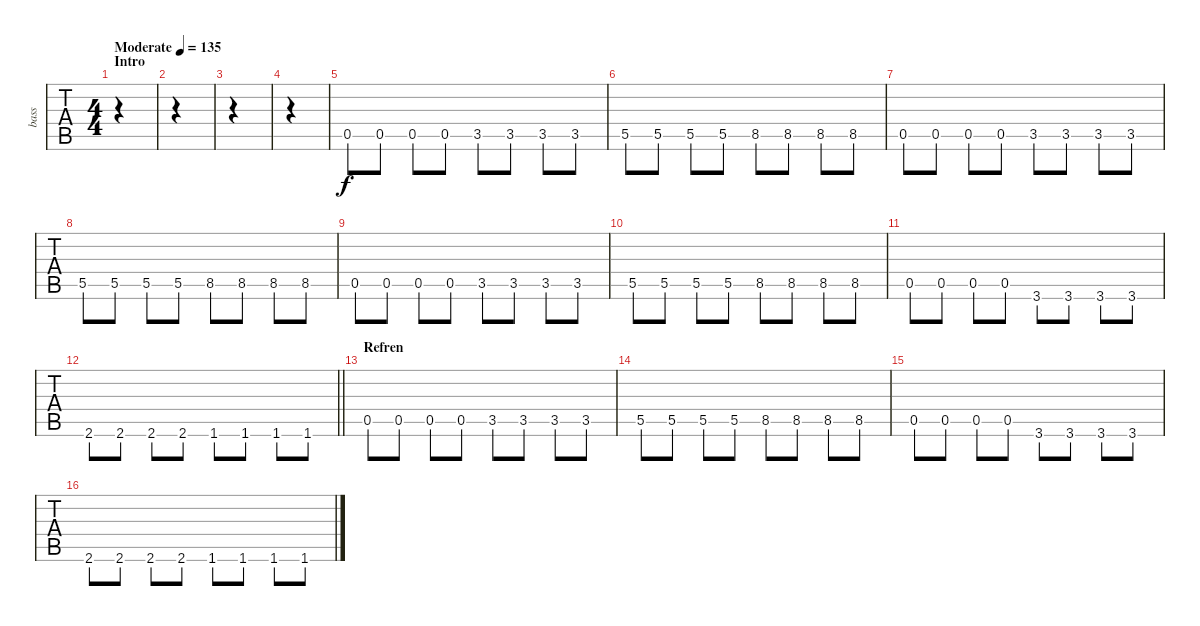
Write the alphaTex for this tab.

\track ("bass" "bass") {instrument electricbasspick}
\staff {tabs}
\tuning (E4 B3 G3 D3 A2 E2) {hide}
\ts (4 4)
\section ("" "Intro")
\tempo (135 "Moderate")
\clef g2
\ks c
|
|
|
|
0.5.8 0.5.8 0.5.8 0.5.8 3.5.8 3.5.8 3.5.8 3.5.8 |
5.5.8 5.5.8 5.5.8 5.5.8 8.5.8 8.5.8 8.5.8 8.5.8 |
0.5.8 0.5.8 0.5.8 0.5.8 3.5.8 3.5.8 3.5.8 3.5.8 |
5.5.8 5.5.8 5.5.8 5.5.8 8.5.8 8.5.8 8.5.8 8.5.8 |
0.5.8 0.5.8 0.5.8 0.5.8 3.5.8 3.5.8 3.5.8 3.5.8 |
5.5.8 5.5.8 5.5.8 5.5.8 8.5.8 8.5.8 8.5.8 8.5.8 |
0.5.8 0.5.8 0.5.8 0.5.8 3.6.8 3.6.8 3.6.8 3.6.8 |
\barLineRight lightlight
2.6.8 2.6.8 2.6.8 2.6.8 1.6.8 1.6.8 1.6.8 1.6.8 |
\section ("" "Refren")
0.5.8 0.5.8 0.5.8 0.5.8 3.5.8 3.5.8 3.5.8 3.5.8 |
5.5.8 5.5.8 5.5.8 5.5.8 8.5.8 8.5.8 8.5.8 8.5.8 |
0.5.8 0.5.8 0.5.8 0.5.8 3.6.8 3.6.8 3.6.8 3.6.8 |
2.6.8 2.6.8 2.6.8 2.6.8 1.6.8 1.6.8 1.6.8 1.6.8
